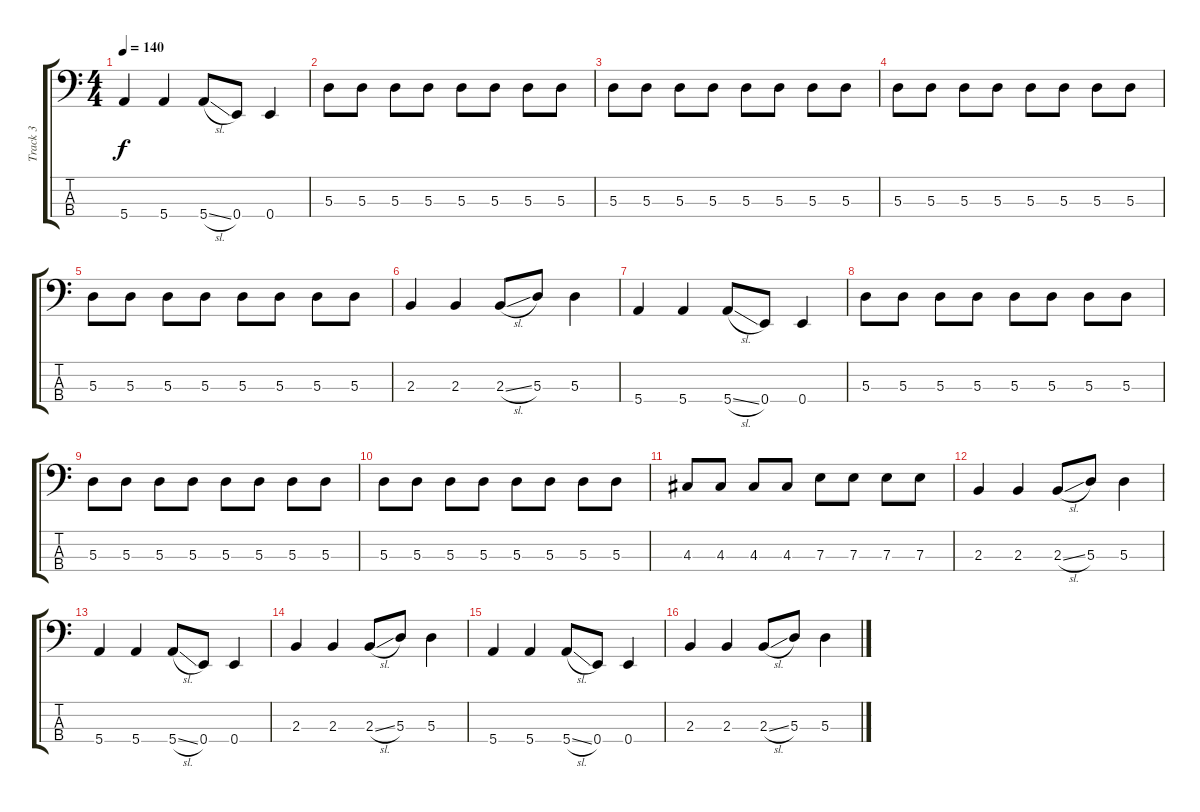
\track ("Track 3" "Track 3") {instrument electricbassfinger}
\staff {score tabs}
\tuning (G2 D2 A1 E1) {hide}
\ts (4 4)
\tempo 140
\clef f4
\ks c
5.4.4{dy f} 5.4.4 5.4{sl}.8 0.4.8 0.4.4 |
5.3.8 5.3.8 5.3.8 5.3.8 5.3.8 5.3.8 5.3.8 5.3.8 |
5.3.8 5.3.8 5.3.8 5.3.8 5.3.8 5.3.8 5.3.8 5.3.8 |
5.3.8 5.3.8 5.3.8 5.3.8 5.3.8 5.3.8 5.3.8 5.3.8 |
5.3.8 5.3.8 5.3.8 5.3.8 5.3.8 5.3.8 5.3.8 5.3.8 |
2.3.4 2.3.4 2.3{sl}.8 5.3.8 5.3.4 |
5.4.4 5.4.4 5.4{sl}.8 0.4.8 0.4.4 |
5.3.8 5.3.8 5.3.8 5.3.8 5.3.8 5.3.8 5.3.8 5.3.8 |
5.3.8 5.3.8 5.3.8 5.3.8 5.3.8 5.3.8 5.3.8 5.3.8 |
5.3.8 5.3.8 5.3.8 5.3.8 5.3.8 5.3.8 5.3.8 5.3.8 |
4.3.8 4.3.8 4.3.8 4.3.8 7.3.8 7.3.8 7.3.8 7.3.8 |
2.3.4 2.3.4 2.3{sl}.8 5.3.8 5.3.4 |
5.4.4 5.4.4 5.4{sl}.8 0.4.8 0.4.4 |
2.3.4 2.3.4 2.3{sl}.8 5.3.8 5.3.4 |
5.4.4 5.4.4 5.4{sl}.8 0.4.8 0.4.4 |
2.3.4 2.3.4 2.3{sl}.8 5.3.8 5.3.4
